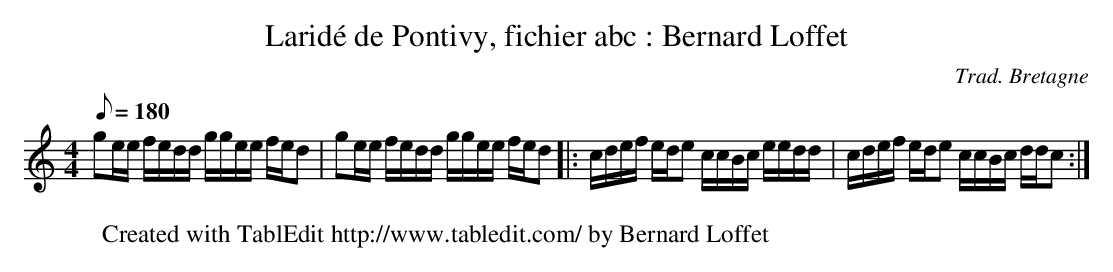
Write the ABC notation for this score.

X:1
T:Laridé de Pontivy, fichier abc : Bernard Loffet
C:Trad. Bretagne
L:1/8
Q:180
M:4/4
K:C
ge/e/ f/e/d/d/ g/g/e/e/ f/e/d | ge/e/ f/e/d/d/ g/g/e/e/ f/e/d |: c/d/e/f/ e/d/e c/c/B/c/ e/e/d/d/ | \
c/d/e/f/ e/d/e c/c/B/c/ d/d/c :| \
W:Created with TablEdit http://www.tabledit.com/ by Bernard Loffet
